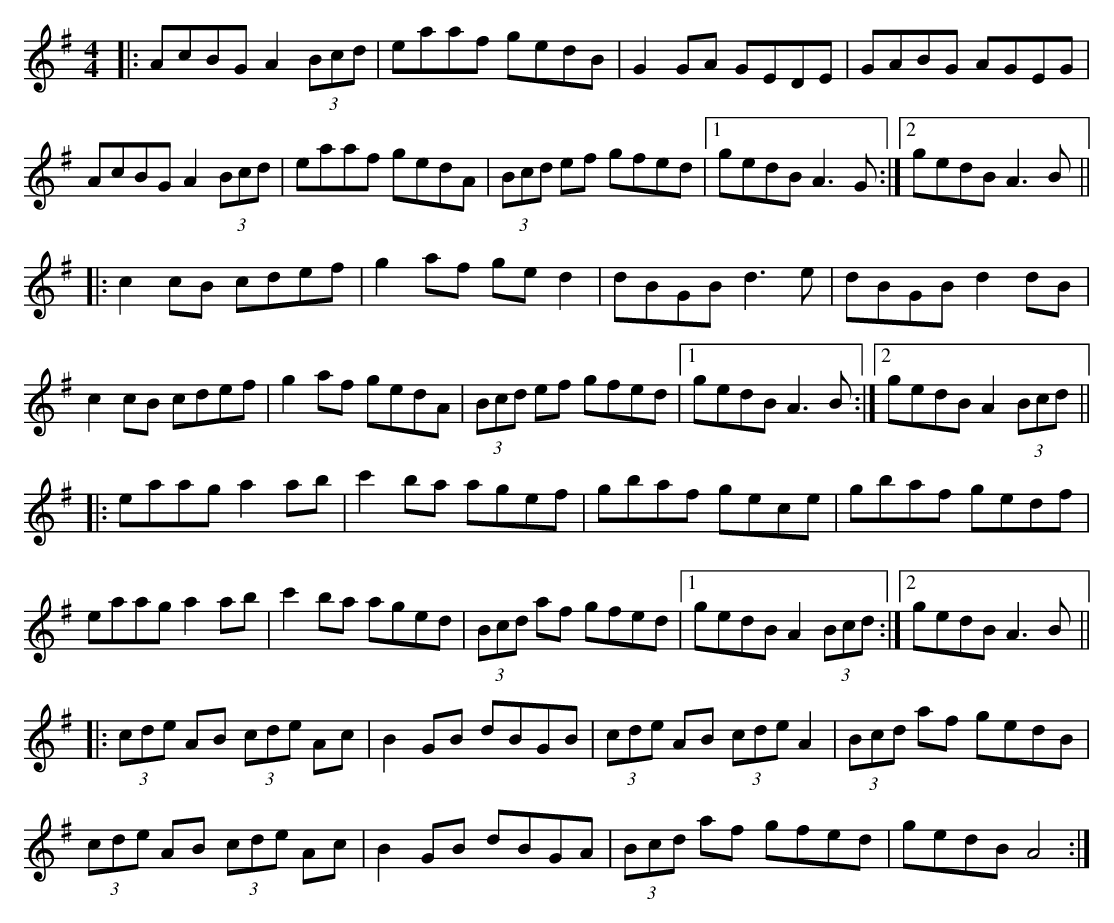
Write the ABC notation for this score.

X:1
M:4/4
K:Ador
|:AcBG A2 (3Bcd|eaaf gedB|G2 GA GEDE|GABG AGEG|
AcBG A2 (3Bcd|eaaf gedA|(3Bcd ef gfed|1 gedB A3 G:|2 gedB A3 B||
|:c2 cB cdef|g2 af ge d2|dBGB d3 e|dBGB d2 dB|
c2 cB cdef|g2 af gedA|(3Bcd ef gfed|1 gedB A3 B:|2 gedB A2 (3 Bcd||
|:eaag a2 ab|c'2 ba agef|gbaf gece|gbaf gedf|
eaag a2 ab|c'2 ba aged|(3Bcd af gfed|1 gedB A2 (3Bcd:|2 gedB A3 B||
|:(3cde AB (3cde Ac|B2 GB dBGB|(3cde AB (3cde A2|(3Bcd af gedB|
(3cde AB (3cde Ac|B2 GB dBGA|(3Bcd af gfed|gedB A4:|
